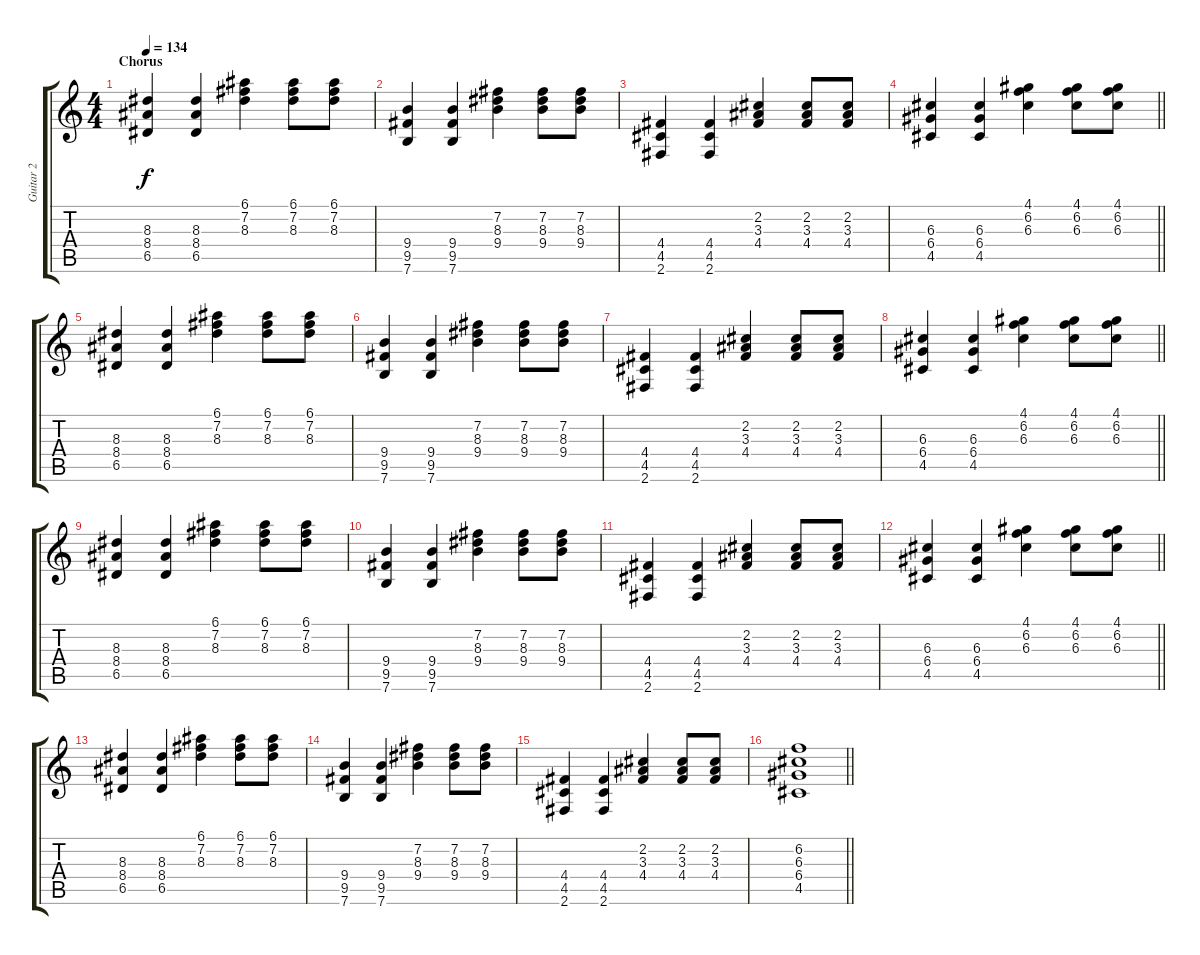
\track ("Guitar 2" "Guitar 2") {instrument acousticguitarnylon}
\staff {score tabs}
\tuning (E4 B3 G3 D3 A2 E2) {hide}
\ts (4 4)
\section ("" "Chorus")
\tempo 134
\clef g2
\ks c
(8.3 8.4 6.5).4{dy f} (8.3 8.4 6.5).4 (6.1 7.2 8.3).4 (6.1 7.2 8.3).8 (6.1 7.2 8.3).8 |
(9.4 9.5 7.6).4 (9.4 9.5 7.6).4 (7.2 8.3 9.4).4 (7.2 8.3 9.4).8 (7.2 8.3 9.4).8 |
(4.4 4.5 2.6).4 (4.4 4.5 2.6).4 (2.2 3.3 4.4).4 (2.2 3.3 4.4).8 (2.2 3.3 4.4).8 |
\barLineRight lightlight
(6.3 6.4 4.5).4 (6.3 6.4 4.5).4 (4.1 6.2 6.3).4 (4.1 6.2 6.3).8 (4.1 6.2 6.3).8 |
(8.3 8.4 6.5).4 (8.3 8.4 6.5).4 (6.1 7.2 8.3).4 (6.1 7.2 8.3).8 (6.1 7.2 8.3).8 |
(9.4 9.5 7.6).4 (9.4 9.5 7.6).4 (7.2 8.3 9.4).4 (7.2 8.3 9.4).8 (7.2 8.3 9.4).8 |
(4.4 4.5 2.6).4 (4.4 4.5 2.6).4 (2.2 3.3 4.4).4 (2.2 3.3 4.4).8 (2.2 3.3 4.4).8 |
\barLineRight lightlight
(6.3 6.4 4.5).4 (6.3 6.4 4.5).4 (4.1 6.2 6.3).4 (4.1 6.2 6.3).8 (4.1 6.2 6.3).8 |
(8.3 8.4 6.5).4 (8.3 8.4 6.5).4 (6.1 7.2 8.3).4 (6.1 7.2 8.3).8 (6.1 7.2 8.3).8 |
(9.4 9.5 7.6).4 (9.4 9.5 7.6).4 (7.2 8.3 9.4).4 (7.2 8.3 9.4).8 (7.2 8.3 9.4).8 |
(4.4 4.5 2.6).4 (4.4 4.5 2.6).4 (2.2 3.3 4.4).4 (2.2 3.3 4.4).8 (2.2 3.3 4.4).8 |
\barLineRight lightlight
(6.3 6.4 4.5).4 (6.3 6.4 4.5).4 (4.1 6.2 6.3).4 (4.1 6.2 6.3).8 (4.1 6.2 6.3).8 |
(8.3 8.4 6.5).4 (8.3 8.4 6.5).4 (6.1 7.2 8.3).4 (6.1 7.2 8.3).8 (6.1 7.2 8.3).8 |
(9.4 9.5 7.6).4 (9.4 9.5 7.6).4 (7.2 8.3 9.4).4 (7.2 8.3 9.4).8 (7.2 8.3 9.4).8 |
(4.4 4.5 2.6).4 (4.4 4.5 2.6).4 (2.2 3.3 4.4).4 (2.2 3.3 4.4).8 (2.2 3.3 4.4).8 |
\barLineRight lightlight
(6.2 6.3 6.4 4.5).1
